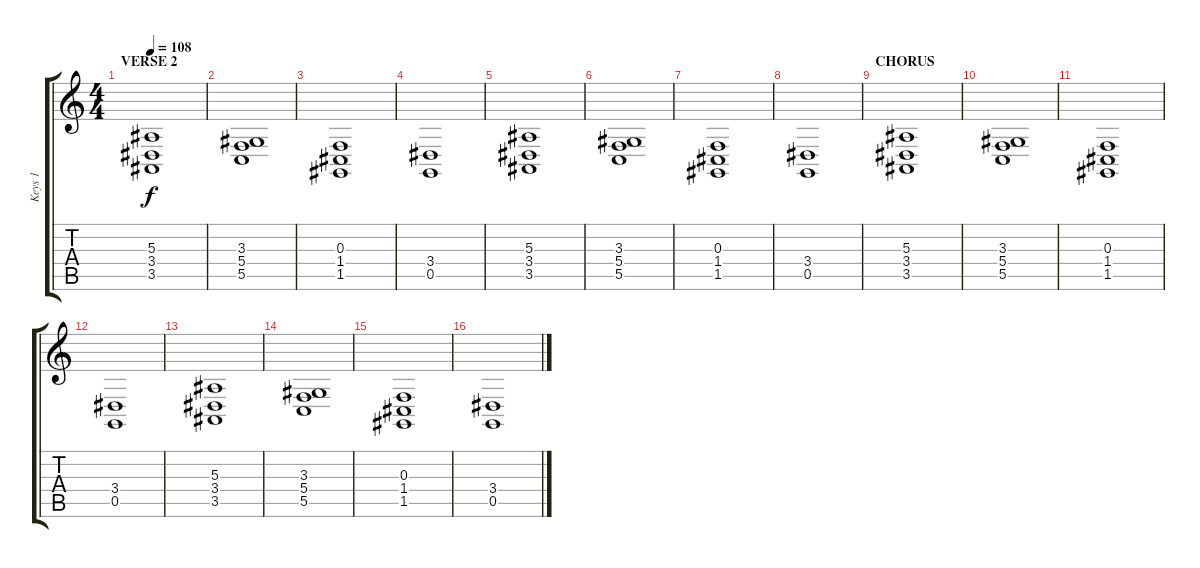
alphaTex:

\track ("Keys 1" "Keys 1") {instrument pad2warm}
\staff {score tabs}
\tuning (D4 A3 F3 C3 G2 C2) {hide}
\ts (4 4)
\section ("" "VERSE 2")
\tempo 108
\clef g2
\ks c
(5.3 3.4 3.5).1{dy f} |
(3.3 5.4 5.5).1 |
(0.3 1.4 1.5).1 |
(3.4 0.5).1 |
(5.3 3.4 3.5).1 |
(3.3 5.4 5.5).1 |
(0.3 1.4 1.5).1 |
(3.4 0.5).1 |
\section ("" "CHORUS")
(5.3 3.4 3.5).1 |
(3.3 5.4 5.5).1 |
(0.3 1.4 1.5).1 |
(3.4 0.5).1 |
(5.3 3.4 3.5).1 |
(3.3 5.4 5.5).1 |
(0.3 1.4 1.5).1 |
(3.4 0.5).1
